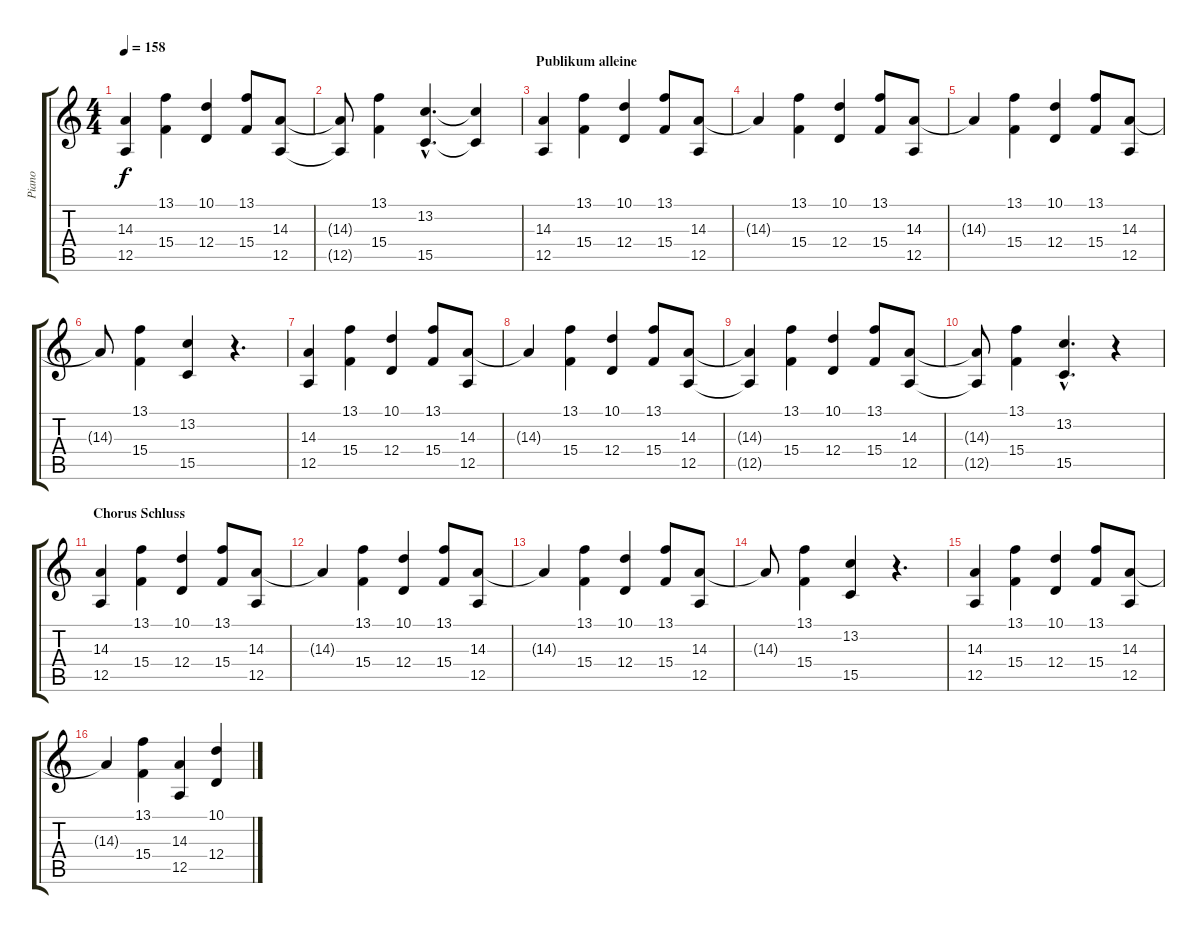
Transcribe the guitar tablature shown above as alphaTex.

\track ("Piano" "Piano") {instrument acousticgrandpiano}
\staff {score tabs}
\tuning (E4 B3 G3 D3 A2 D2) {hide}
\ts (4 4)
\tempo 158
\clef g2
\ks c
(14.3{t} 12.5{t}).4{dy f} (13.1 15.4).4 (10.1 12.4).4 (13.1 15.4).8 (14.3 12.5).8 |
(14.3{t} 12.5{t}).8 (13.1 15.4).4 (13.2{hac} 15.5{hac}).4{d} (13.2{t} 15.5{t}).4 |
\section ("" "Publikum alleine")
(14.3 12.5).4{volume 11} (13.1 15.4).4 (10.1 12.4).4 (13.1 15.4).8 (14.3 12.5).8 |
14.3{t}.4 (13.1 15.4).4 (10.1 12.4).4 (13.1 15.4).8 (14.3 12.5).8 |
14.3{t}.4 (13.1 15.4).4 (10.1 12.4).4 (13.1 15.4).8 (14.3 12.5).8 |
14.3{t}.8 (13.1 15.4).4 (13.2 15.5).4 r.4{d} |
(14.3 12.5).4 (13.1 15.4).4 (10.1 12.4).4 (13.1 15.4).8 (14.3 12.5).8 |
14.3{t}.4 (13.1 15.4).4 (10.1 12.4).4 (13.1 15.4).8 (14.3 12.5).8 |
(14.3{t} 12.5{t}).4 (13.1 15.4).4 (10.1 12.4).4 (13.1 15.4).8 (14.3 12.5).8 |
(14.3{t} 12.5{t}).8 (13.1 15.4).4 (13.2{hac} 15.5{hac}).4{d} r.4 |
\section ("" "Chorus Schluss")
(14.3 12.5).4{volume 16} (13.1 15.4).4 (10.1 12.4).4 (13.1 15.4).8 (14.3 12.5).8 |
14.3{t}.4 (13.1 15.4).4 (10.1 12.4).4 (13.1 15.4).8 (14.3 12.5).8 |
14.3{t}.4 (13.1 15.4).4 (10.1 12.4).4 (13.1 15.4).8 (14.3 12.5).8 |
14.3{t}.8 (13.1 15.4).4 (13.2 15.5).4 r.4{d} |
(14.3 12.5).4 (13.1 15.4).4 (10.1 12.4).4 (13.1 15.4).8 (14.3 12.5).8 |
14.3{t}.4 (13.1 15.4).4 (14.3 12.5).4 (10.1 12.4).4
